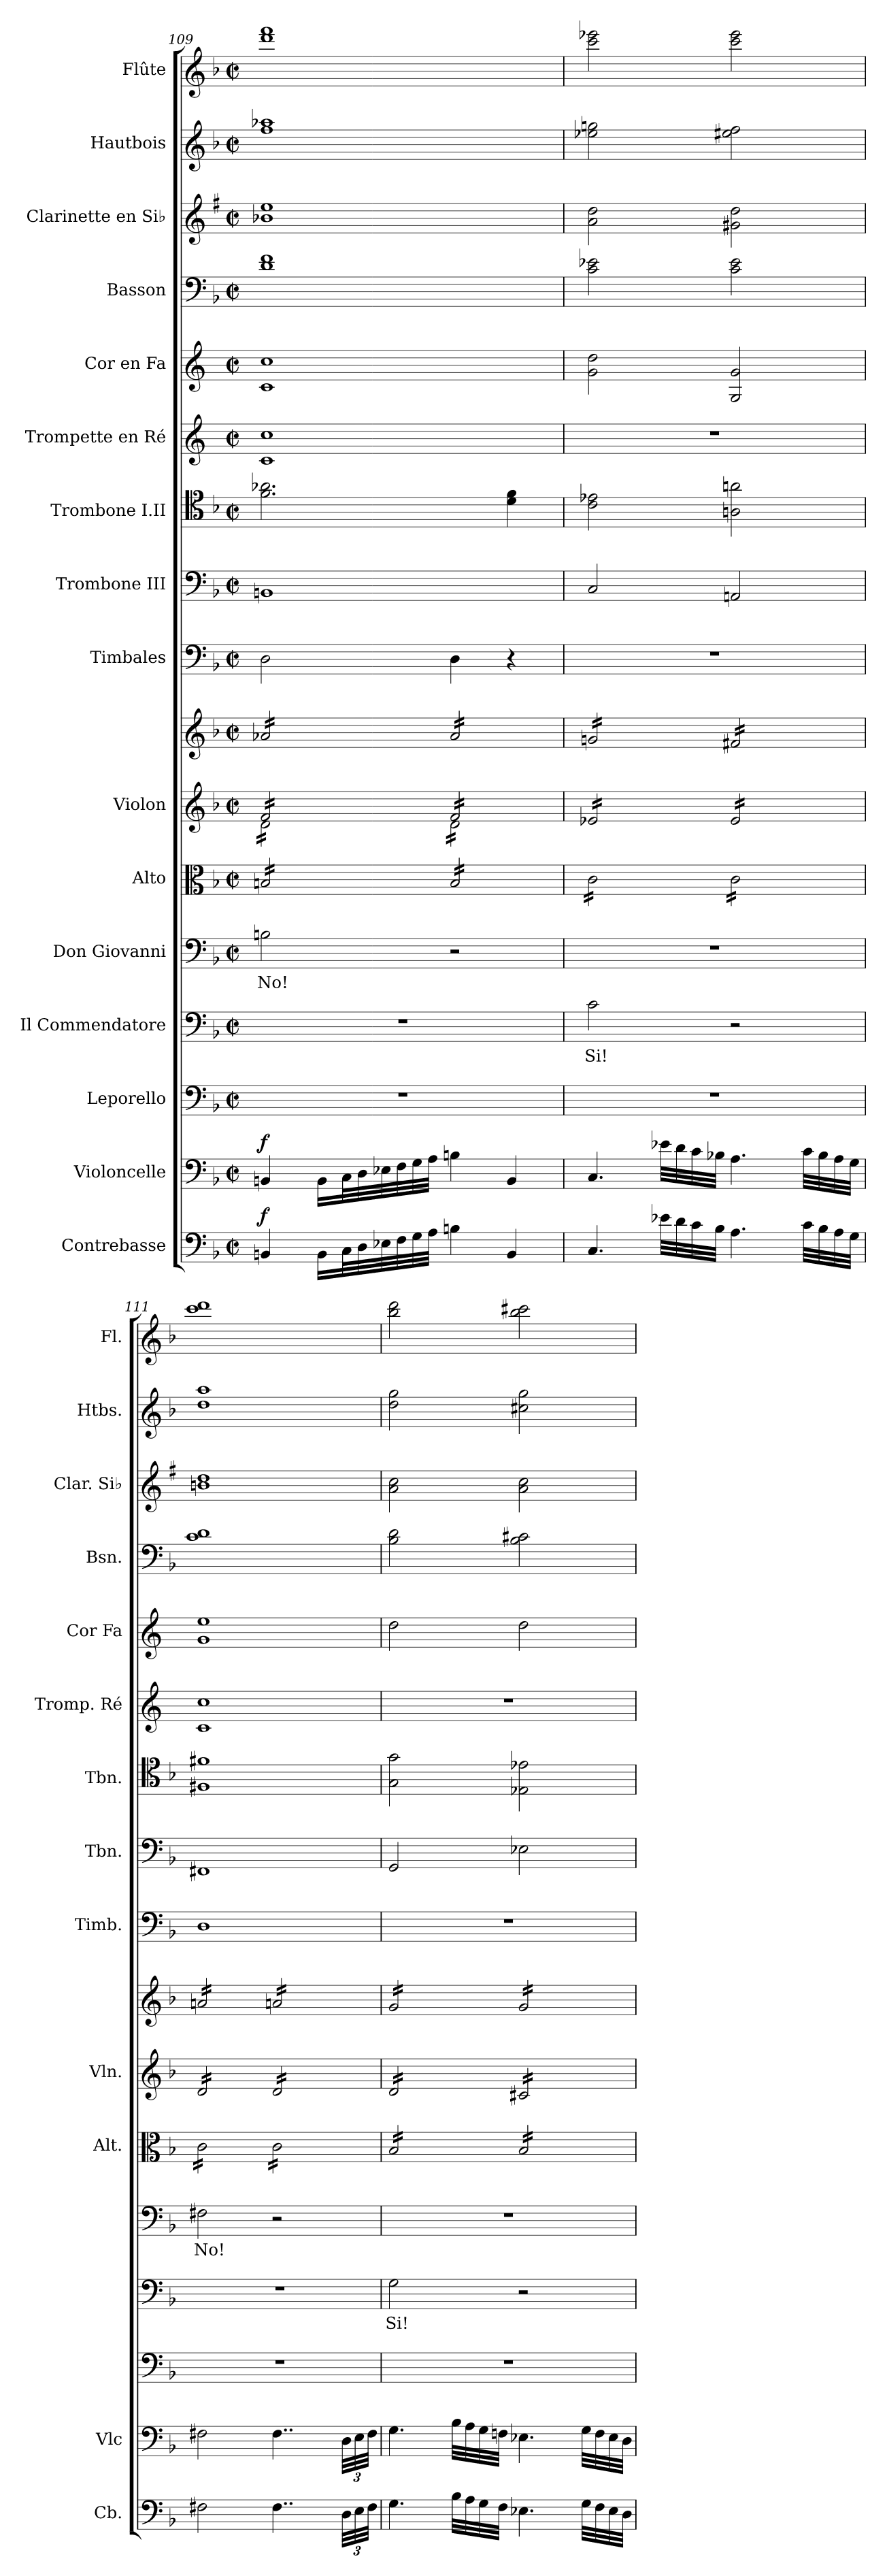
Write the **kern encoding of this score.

**kern	**dynam	**kern	**dynam	**kern	**kern	**text	**kern	**text	**kern	**kern	**kern	**kern	**kern	**kern	**kern	**kern	**kern	**kern	**kern	**kern
*part16	*part16	*part15	*part15	*part14	*part13	*part13	*part12	*part12	*part11	*part10	*part10	*part9	*part8	*part7	*part6	*part5	*part4	*part3	*part2	*part1
*staff17	*staff17	*staff16	*staff16	*staff15	*staff14	*staff14	*staff13	*staff13	*staff12	*staff11	*staff10	*staff9	*staff8	*staff7	*staff6	*staff5	*staff4	*staff3	*staff2	*staff1
*I"Contrebasse	*	*I"Violoncelle	*	*I"Leporello	*I"Il Commendatore	*	*I"Don Giovanni	*	*I"Alto	*I"Violon	*	*I"Timbales	*I"Trombone III	*I"Trombone I.II	*I"Trompette en Ré	*I"Cor en Fa	*I"Basson	*I"Clarinette en Si♭	*I"Hautbois	*I"Flûte
*I'Cb.	*	*I'Vlc	*	*	*	*	*	*	*I'Alt.	*I'Vln.	*	*I'Timb.	*I'Tbn.	*I'Tbn.	*I'Tromp. Ré	*I'Cor Fa	*I'Bsn.	*I'Clar. Si♭	*I'Htbs.	*I'Fl.
*clefF4	*	*clefF4	*	*clefF4	*clefF4	*	*clefF4	*	*clefC3	*clefG2	*clefG2	*clefF4	*clefF4	*clefC4	*clefG2	*clefG2	*clefF4	*clefG2	*clefG2	*clefG2
*ITrd7c12	*	*	*	*	*	*	*	*	*	*	*	*	*	*	*ITrd-1c-2	*ITrd4c7	*	*ITrd1c2	*	*
*k[b-]	*	*k[b-]	*	*k[b-]	*k[b-]	*	*k[b-]	*	*k[b-]	*k[b-]	*k[b-]	*k[b-]	*k[b-]	*k[b-]	*k[f#c#]	*k[b-]	*k[b-]	*k[b-]	*k[b-]	*k[b-]
*M2/2	*	*M2/2	*	*M2/2	*M2/2	*	*M2/2	*	*M2/2	*M2/2	*M2/2	*M2/2	*M2/2	*M2/2	*M2/2	*M2/2	*M2/2	*M2/2	*M2/2	*M2/2
*met(c|)	*	*met(c|)	*	*met(c|)	*met(c|)	*	*met(c|)	*	*met(c|)	*met(c|)	*met(c|)	*met(c|)	*met(c|)	*met(c|)	*met(c|)	*met(c|)	*met(c|)	*met(c|)	*met(c|)	*met(c|)
=109	=109	=109	=109	=109	=109	=109	=109	=109	=109	=109	=109	=109	=109	=109	=109	=109	=109	=109	=109	=109
!	!LO:DY:a	!	!LO:DY:a	!	!	!	!	!LO:LY:b	!	!	!	!	!	!	!	!	!	!	!	!
*	*	*	*	*	*	*	*	*	*	*^	*	*	*	*	*	*	*	*	*^	*
*	*	*	*	*	*	*	*	*	*tremolo	*	*	*	*	*	*	*	*	*	*	*	*	*
*	*	*	*	*	*	*	*	*	*	*tremolo	*	*	*	*	*	*	*	*	*	*	*	*
*	*	*	*	*	*	*	*	*	*	*	*	*tremolo	*	*	*	*	*	*	*	*	*	*
4BBBn/	f	4BBn/	f	1r	1r	.	2Bn\	No!	16Bn/LL	16f/LL	16d\LL	16a-X/LL	2D\	1BBn	2.f\ 2.a-X\	1d 1dd	1F 1f	1d 1f	1a-X 1dd	1aa-X	1ff	1ddd 1fff
.	.	.	.	.	.	.	.	.	16Bn/	16f/	16d\	16a-X/	.	.	.	.	.	.	.	.	.	.
.	.	.	.	.	.	.	.	.	16Bn/	16f/	16d\	16a-X/	.	.	.	.	.	.	.	.	.	.
.	.	.	.	.	.	.	.	.	16Bn/	16f/	16d\	16a-X/	.	.	.	.	.	.	.	.	.	.
16BBB\LL	.	16BB\LL	.	.	.	.	.	.	16Bn/	16f/	16d\	16a-X/	.	.	.	.	.	.	.	.	.	.
32CC\L	.	32C\L	.	.	.	.	.	.	16Bn/	16f/	16d\	16a-X/	.	.	.	.	.	.	.	.	.	.
32DD\	.	32D\	.	.	.	.	.	.	.	.	.	.	.	.	.	.	.	.	.	.	.	.
32EE-X\	.	32E-X\	.	.	.	.	.	.	16Bn/	16f/	16d\	16a-X/	.	.	.	.	.	.	.	.	.	.
32FF\	.	32F\	.	.	.	.	.	.	.	.	.	.	.	.	.	.	.	.	.	.	.	.
32GG\	.	32G\	.	.	.	.	.	.	16Bn/JJ	16f/JJ	16d\JJ	16a-X/JJ	.	.	.	.	.	.	.	.	.	.
32AA\JJJ	.	32A\JJJ	.	.	.	.	.	.	.	.	.	.	.	.	.	.	.	.	.	.	.	.
4BBn\	.	4Bn\	.	.	.	.	2r	.	16B/LL	16f/LL	16d\LL	16a-/LL	4D\	.	.	.	.	.	.	.	.	.
.	.	.	.	.	.	.	.	.	16B/	16f/	16d\	16a-/	.	.	.	.	.	.	.	.	.	.
.	.	.	.	.	.	.	.	.	16B/	16f/	16d\	16a-/	.	.	.	.	.	.	.	.	.	.
.	.	.	.	.	.	.	.	.	16B/	16f/	16d\	16a-/	.	.	.	.	.	.	.	.	.	.
4BBB/	.	4BB/	.	.	.	.	.	.	16B/	16f/	16d\	16a-/	4r	.	4d\ 4f\	.	.	.	.	.	.	.
.	.	.	.	.	.	.	.	.	16B/	16f/	16d\	16a-/	.	.	.	.	.	.	.	.	.	.
.	.	.	.	.	.	.	.	.	16B/	16f/	16d\	16a-/	.	.	.	.	.	.	.	.	.	.
.	.	.	.	.	.	.	.	.	16B/JJ	16f/JJ	16d\JJ	16a-/JJ	.	.	.	.	.	.	.	.	.	.
*	*	*	*	*	*	*	*	*	*	*v	*v	*	*	*	*	*	*	*	*	*v	*v	*
=110	=110	=110	=110	=110	=110	=110	=110	=110	=110	=110	=110	=110	=110	=110	=110	=110	=110	=110	=110	=110
!	!	!	!	!	!	!LO:LY:b	!	!	!	!	!	!	!	!	!	!	!	!	!	!
4.CC/	.	4.C/	.	1r	2c\	Si!	1r	.	16c\LL	16e-X/LL	16gn/LL	1r	2C/	2c\ 2e-X\	1r	2c\ 2g\	2c\ 2e-X\	2g\ 2cc\	2ee-X\ 2ggn\	2ccc\ 2eee-X\
.	.	.	.	.	.	.	.	.	16c\	16e-X/	16gn/	.	.	.	.	.	.	.	.	.
.	.	.	.	.	.	.	.	.	16c\	16e-X/	16gn/	.	.	.	.	.	.	.	.	.
.	.	.	.	.	.	.	.	.	16c\	16e-X/	16gn/	.	.	.	.	.	.	.	.	.
.	.	.	.	.	.	.	.	.	16c\	16e-X/	16gn/	.	.	.	.	.	.	.	.	.
.	.	.	.	.	.	.	.	.	16c\	16e-X/	16gn/	.	.	.	.	.	.	.	.	.
32E-X\LLL	.	32e-X\LLL	.	.	.	.	.	.	16c\	16e-X/	16gn/	.	.	.	.	.	.	.	.	.
32D\	.	32d\	.	.	.	.	.	.	.	.	.	.	.	.	.	.	.	.	.	.
32C\	.	32c\	.	.	.	.	.	.	16c\JJ	16e-X/JJ	16gn/JJ	.	.	.	.	.	.	.	.	.
32BB-\JJJ	.	32B-X\JJJ	.	.	.	.	.	.	.	.	.	.	.	.	.	.	.	.	.	.
4.AA\	.	4.A\	.	.	2r	.	.	.	16c\LL	16e-/LL	16f#X/LL	.	2AAn/	2An\ 2an\	.	2C/ 2c/	2c\ 2e-\	2f#X\ 2cc\	2ee#X\ 2ff\	2ccc\ 2eee-\
.	.	.	.	.	.	.	.	.	16c\	16e-/	16f#X/	.	.	.	.	.	.	.	.	.
.	.	.	.	.	.	.	.	.	16c\	16e-/	16f#X/	.	.	.	.	.	.	.	.	.
.	.	.	.	.	.	.	.	.	16c\	16e-/	16f#X/	.	.	.	.	.	.	.	.	.
.	.	.	.	.	.	.	.	.	16c\	16e-/	16f#X/	.	.	.	.	.	.	.	.	.
.	.	.	.	.	.	.	.	.	16c\	16e-/	16f#X/	.	.	.	.	.	.	.	.	.
32C\LLL	.	32c\LLL	.	.	.	.	.	.	16c\	16e-/	16f#X/	.	.	.	.	.	.	.	.	.
32BB-\	.	32B-\	.	.	.	.	.	.	.	.	.	.	.	.	.	.	.	.	.	.
32AA\	.	32A\	.	.	.	.	.	.	16c\JJ	16e-/JJ	16f#X/JJ	.	.	.	.	.	.	.	.	.
32GG\JJJ	.	32G\JJJ	.	.	.	.	.	.	.	.	.	.	.	.	.	.	.	.	.	.
!!LO:PB:g=z
=111	=111	=111	=111	=111	=111	=111	=111	=111	=111	=111	=111	=111	=111	=111	=111	=111	=111	=111	=111	=111
!	!	!	!	!	!	!	!	!LO:LY:b	!	!	!	!	!	!	!	!	!	!	!	!
2FF#X\	.	2F#X\	.	1r	1r	.	2F#X\	No!	16c\LL	16d/LL	16an/LL	1D	1FF#X	1F#X 1f#X	1d 1dd	1c 1a	1c 1d	1an 1cc	1dd 1aa	1ccc 1ddd
.	.	.	.	.	.	.	.	.	16c\	16d/	16an/	.	.	.	.	.	.	.	.	.
.	.	.	.	.	.	.	.	.	16c\	16d/	16an/	.	.	.	.	.	.	.	.	.
.	.	.	.	.	.	.	.	.	16c\	16d/	16an/	.	.	.	.	.	.	.	.	.
.	.	.	.	.	.	.	.	.	16c\	16d/	16an/	.	.	.	.	.	.	.	.	.
.	.	.	.	.	.	.	.	.	16c\	16d/	16an/	.	.	.	.	.	.	.	.	.
.	.	.	.	.	.	.	.	.	16c\	16d/	16an/	.	.	.	.	.	.	.	.	.
.	.	.	.	.	.	.	.	.	16c\JJ	16d/JJ	16an/JJ	.	.	.	.	.	.	.	.	.
4..FF#\	.	4..F#\	.	.	.	.	2r	.	16c\LL	16d/LL	16an/LL	.	.	.	.	.	.	.	.	.
.	.	.	.	.	.	.	.	.	16c\	16d/	16an/	.	.	.	.	.	.	.	.	.
.	.	.	.	.	.	.	.	.	16c\	16d/	16an/	.	.	.	.	.	.	.	.	.
.	.	.	.	.	.	.	.	.	16c\	16d/	16an/	.	.	.	.	.	.	.	.	.
.	.	.	.	.	.	.	.	.	16c\	16d/	16an/	.	.	.	.	.	.	.	.	.
.	.	.	.	.	.	.	.	.	16c\	16d/	16an/	.	.	.	.	.	.	.	.	.
.	.	.	.	.	.	.	.	.	16c\	16d/	16an/	.	.	.	.	.	.	.	.	.
*Xbrackettup	*	*Xbrackettup	*	*	*	*	*	*	*	*	*	*	*	*	*	*	*	*	*	*
48DD\LLL	.	48D\LLL	.	.	.	.	.	.	16c\JJ	16d/JJ	16an/JJ	.	.	.	.	.	.	.	.	.
48EE\	.	48E\	.	.	.	.	.	.	.	.	.	.	.	.	.	.	.	.	.	.
48FF#\JJJ	.	48F#\JJJ	.	.	.	.	.	.	.	.	.	.	.	.	.	.	.	.	.	.
=112	=112	=112	=112	=112	=112	=112	=112	=112	=112	=112	=112	=112	=112	=112	=112	=112	=112	=112	=112	=112
!	!	!	!	!	!	!LO:LY:b	!	!	!	!	!	!	!	!	!	!	!	!	!	!
4.GG\	.	4.G\	.	1r	2G\	Si!	1r	.	16B-/LL	16d/LL	16g/LL	1r	2GG/	2G\ 2g\	1r	2g\	2B-\ 2d\	2g\ 2b-\	2dd\ 2gg\	2bb-\ 2ddd\
.	.	.	.	.	.	.	.	.	16B-/	16d/	16g/	.	.	.	.	.	.	.	.	.
.	.	.	.	.	.	.	.	.	16B-/	16d/	16g/	.	.	.	.	.	.	.	.	.
.	.	.	.	.	.	.	.	.	16B-/	16d/	16g/	.	.	.	.	.	.	.	.	.
.	.	.	.	.	.	.	.	.	16B-/	16d/	16g/	.	.	.	.	.	.	.	.	.
.	.	.	.	.	.	.	.	.	16B-/	16d/	16g/	.	.	.	.	.	.	.	.	.
32BB-\LLL	.	32B-\LLL	.	.	.	.	.	.	16B-/	16d/	16g/	.	.	.	.	.	.	.	.	.
32AA\	.	32A\	.	.	.	.	.	.	.	.	.	.	.	.	.	.	.	.	.	.
32GG\	.	32G\	.	.	.	.	.	.	16B-/JJ	16d/JJ	16g/JJ	.	.	.	.	.	.	.	.	.
32FF\JJJ	.	32Fn\JJJ	.	.	.	.	.	.	.	.	.	.	.	.	.	.	.	.	.	.
4.EE-X\	.	4.E-X\	.	.	2r	.	.	.	16B-/LL	16c#X/LL	16g/LL	.	2E-X\	2E-X\ 2e-X\	.	2g\	2B-\ 2c#X\	2g\ 2b-\	2cc#X\ 2gg\	2bb-\ 2ccc#X\
.	.	.	.	.	.	.	.	.	16B-/	16c#X/	16g/	.	.	.	.	.	.	.	.	.
.	.	.	.	.	.	.	.	.	16B-/	16c#X/	16g/	.	.	.	.	.	.	.	.	.
.	.	.	.	.	.	.	.	.	16B-/	16c#X/	16g/	.	.	.	.	.	.	.	.	.
.	.	.	.	.	.	.	.	.	16B-/	16c#X/	16g/	.	.	.	.	.	.	.	.	.
.	.	.	.	.	.	.	.	.	16B-/	16c#X/	16g/	.	.	.	.	.	.	.	.	.
32GG\LLL	.	32G\LLL	.	.	.	.	.	.	16B-/	16c#X/	16g/	.	.	.	.	.	.	.	.	.
32FF\	.	32F\	.	.	.	.	.	.	.	.	.	.	.	.	.	.	.	.	.	.
32EE-\	.	32E-\	.	.	.	.	.	.	16B-/JJ	16c#X/JJ	16g/JJ	.	.	.	.	.	.	.	.	.
*	*	*	*	*	*	*	*	*	*	*	*Xtremolo	*	*	*	*	*	*	*	*	*
*	*	*	*	*	*	*	*	*	*	*Xtremolo	*	*	*	*	*	*	*	*	*	*
*	*	*	*	*	*	*	*	*	*Xtremolo	*	*	*	*	*	*	*	*	*	*	*
32DD\JJJ	.	32D\JJJ	.	.	.	.	.	.	.	.	.	.	.	.	.	.	.	.	.	.
=	=	=	=	=	=	=	=	=	=	=	=	=	=	=	=	=	=	=	=	=
*-	*-	*-	*-	*-	*-	*-	*-	*-	*-	*-	*-	*-	*-	*-	*-	*-	*-	*-	*-	*-
